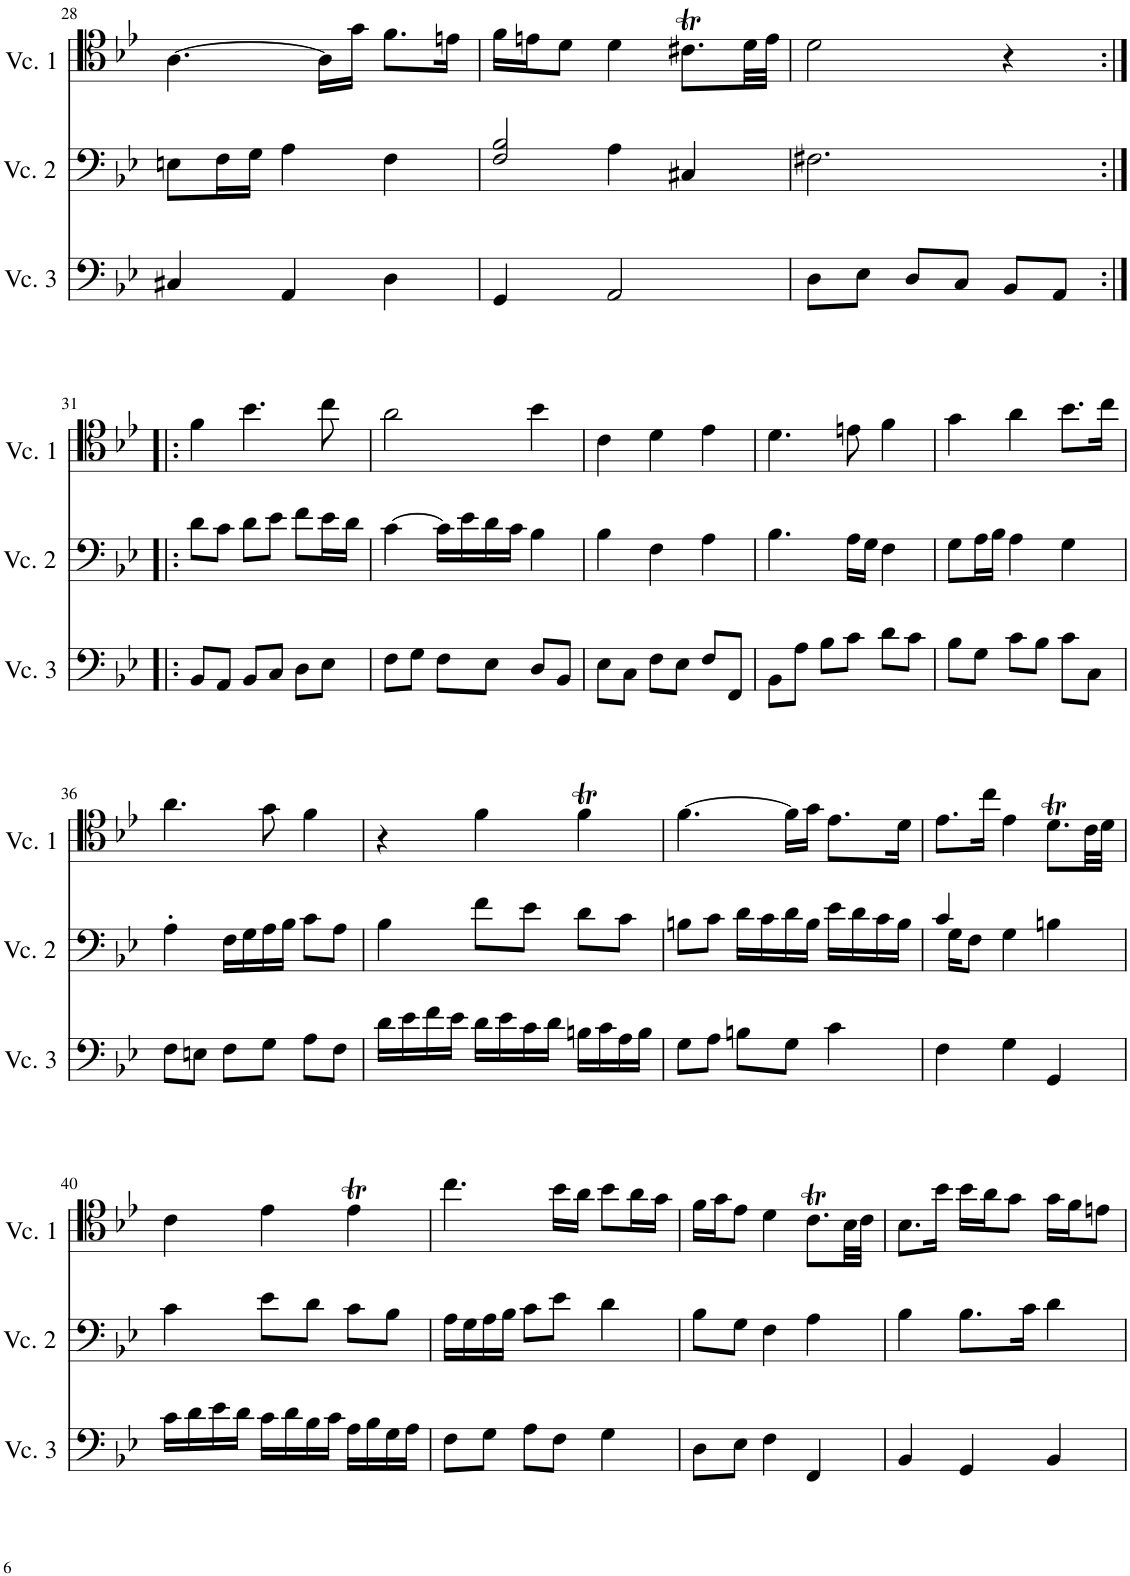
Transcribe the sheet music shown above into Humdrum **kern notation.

**kern	**kern	**kern
*part3	*part2	*part1
*staff3	*staff2	*staff1
*I"Cello 3	*I"Cello 2	*I"Cello 1
!!LO:PB:g=z
*clefF4	*clefF4	*clefC4
*k[b-e-]	*k[b-e-]	*k[b-e-]
*M3/4	*M3/4	*M3/4
=28	=28	=28
4C#X/	8En\L	[4.A\
.	16F\L	.
.	16G\JJ	.
4AA/	4A\	.
.	.	16A\LL]
.	.	16g\JJ
4D\	4F\	8.f\L
.	.	16en\Jk
=29	=29	=29
*	*^	*
4GG/	2F/ 2B-/	4ryy	16f\LL
.	.	.	16en\J
.	.	.	8d\J
2AA/	.	4A\	4d\
.	4C#X/	4ryy	8.c#Xt\L
.	.	.	32d\LL
.	.	.	32e\JJJ
*	*v	*v	*
=30	=30	=30
8D\L	2.F#X\	2d\
8E-\J	.	.
8D/L	.	.
8C/J	.	.
8BB-/L	.	4r
8AA/J	.	.
!!LO:LB:g=z
=31:|!|:	=31:|!|:	=31:|!|:
8BB-/L	8d\L	4f\
8AA/J	8c\J	.
8BB-/L	8d\L	4.b-\
8C/J	8e-\J	.
8D\L	8f\L	.
8E-\J	16e-\L	8cc\
.	16d\JJ	.
=32	=32	=32
8F\L	[4c\	2a\
8G\J	.	.
8F\L	16c\LL]	.
.	16e-\	.
8E-\J	16d\	.
.	16c\JJ	.
8D/L	4B-\	4b-\
8BB-/J	.	.
=33	=33	=33
8E-\L	4B-\	4c\
8C\J	.	.
8F\L	4F\	4d\
8E-\J	.	.
8F/L	4A\	4e-\
8FF/J	.	.
=34	=34	=34
8BB-\L	4.B-\	4.d\
8A\J	.	.
8B-\L	.	.
8c\J	16A\LL	8en\
.	16G\JJ	.
8d\L	4F\	4f\
8c\J	.	.
=35	=35	=35
8B-\L	8G\L	4g\
8G\J	16A\L	.
.	16B-\JJ	.
8c\L	4A\	4a\
8B-\J	.	.
8c\L	4G\	8.b-\L
8C\J	.	.
.	.	16cc\Jk
!!LO:LB:g=z
=36	=36	=36
8F\L	4A'\	4.a\
8En\J	.	.
8F\L	16F\LL	.
.	16G\	.
8G\J	16A\	8g\
.	16B-\JJ	.
8A\L	8c\L	4f\
8F\J	8A\J	.
=37	=37	=37
16d\LL	4B-\	4r
16e-\	.	.
16f\	.	.
16e-\JJ	.	.
16d\LL	8f\L	4f\
16e-\	.	.
16c\	8e-\J	.
16d\JJ	.	.
16Bn\LL	8d\L	4fT\
16c\	.	.
16A\	8c\J	.
16B\JJ	.	.
=38	=38	=38
8G\L	8Bn\L	[4.f\
8A\J	8c\J	.
8Bn\L	16d\LL	.
.	16c\	.
8G\J	16d\	16f\LL]
.	16B\JJ	16g\JJ
4c\	16e-\LL	8.e-\L
.	16d\	.
.	16c\	.
.	16B\JJ	16d\Jk
=39	=39	=39
*	*^	*
4F\	4c/	16ryy	8.e-\L
.	.	16G\KL	.
.	.	8F\J	.
.	.	.	16cc\Jk
4G\	4G\	2ryy	4e-\
4GG/	4Bn\	.	8.dt\L
.	.	.	32c\LL
.	.	.	32d\JJJ
*	*v	*v	*
!!LO:LB:g=z
=40	=40	=40
16c\LL	4c\	4c\
16d\	.	.
16e-\	.	.
16d\JJ	.	.
16c\LL	8e-\L	4e-\
16d\	.	.
16B-\	8d\J	.
16c\JJ	.	.
16A\LL	8c\L	4e-T\
16B-\	.	.
16G\	8B-\J	.
16A\JJ	.	.
=41	=41	=41
8F\L	16A\LL	4.cc\
.	16G\	.
8G\J	16A\	.
.	16B-\JJ	.
8A\L	8c\L	.
8F\J	8e-\J	16b-\LL
.	.	16a\JJ
4G\	4d\	8b-\L
.	.	16a\L
.	.	16g\JJ
=42	=42	=42
8D\L	8B-\L	16f\LL
.	.	16g\J
8E-\J	8G\J	8e-\J
4F\	4F\	4d\
4FF/	4A\	8.cT\L
.	.	32B-\LL
.	.	32c\JJJ
=43	=43	=43
4BB-/	4B-\	8.B-\L
.	.	16b-\Jk
4GG/	8.B-\L	16b-\LL
.	.	16a\J
.	.	8g\J
.	16c\Jk	.
4BB-/	4d\	16g\LL
.	.	16f\J
.	.	8en\J
=	=	=
*-	*-	*-
